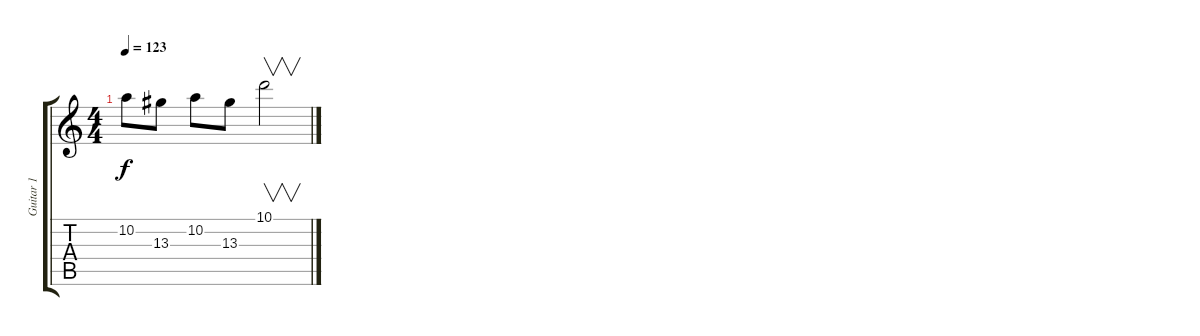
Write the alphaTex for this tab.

\track ("Guitar 1" "Guitar 1") {instrument overdrivenguitar}
\staff {score tabs}
\tuning (E4 B3 G3 D3 A2 D2) {hide}
\ts (4 4)
\tempo 123
\clef g2
\ks c
10.2{t}.8{dy f} 13.3.8 10.2.8 13.3.8 10.1.2{v}
